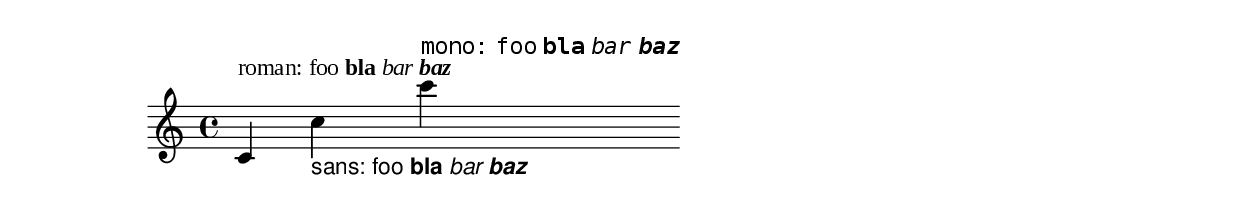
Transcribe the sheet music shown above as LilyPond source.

\header {

  texidoc = "The default font families for text can be
  overridden with @code{make-pango-font-tree}"

}

\version "2.7.32"

\paper  {
  % change for other default global staff size. 
  myStaffSize = #20


  %{

  run

      lilypond -dshow-available-fonts blabla

  to show all fonts available in the process log.  
  
  %}

  
  #(define fonts
    (make-pango-font-tree "Times New Roman"
                          "Nimbus Sans"
                          "Luxi Mono"

;;     "Helvetica"
;;     "Courier"

     (/ myStaffSize 20)))
}

\relative {

  c'^\markup { roman: foo \bold bla \italic bar \italic \bold baz }
  c'_\markup {
    \override #'(font-family . sans)
    {
      sans: foo \bold bla \italic bar \italic \bold baz
    }
  }
  c'^\markup {
    \override #'(font-family . typewriter)
    {
      mono: foo \bold bla \italic bar \italic \bold baz
    }
  }
}  
